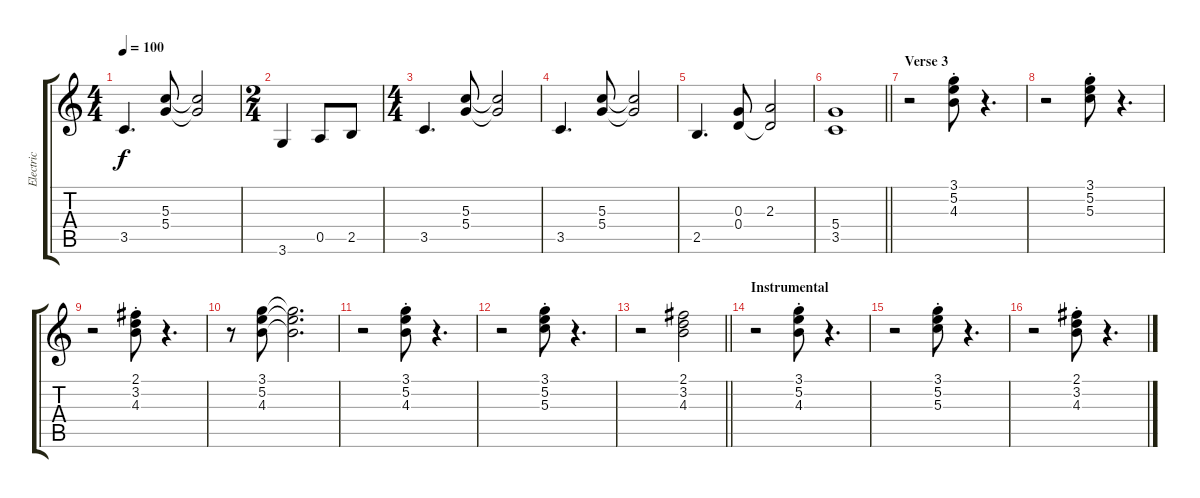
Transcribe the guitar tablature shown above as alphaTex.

\track ("Electric" "Electric") {instrument overdrivenguitar}
\staff {score tabs}
\tuning (E4 B3 G3 D3 A2 E2) {hide}
\ts (4 4)
\tempo 100
\clef g2
\ks c
3.5.4{d dy f} (5.3 5.4).8 (5.3{t} 5.4{t}).2 |
\ts (2 4)
3.6.4 0.5.8 2.5.8 |
\ts (4 4)
3.5.4{d} (5.3 5.4).8 (5.3{t} 5.4{t}).2 |
3.5.4{d} (5.3 5.4).8 (5.3{t} 5.4{t}).2 |
2.5.4{d} (0.3 0.4).8 (2.3 0.4{t}).2 |
\barLineRight lightlight
(5.4 3.5).1 |
\section ("" "Verse 3")
r.2 (3.1{st} 5.2{st} 4.3{st}).8 r.4{d} |
r.2 (3.1{st} 5.2{st} 5.3{st}).8 r.4{d} |
r.2 (2.1{st} 3.2{st} 4.3{st}).8 r.4{d} |
r.8 (3.1 5.2 4.3).8 (3.1{t} 5.2{t} 4.3{t}).2{d} |
r.2 (3.1{st} 5.2{st} 4.3{st}).8 r.4{d} |
r.2 (3.1{st} 5.2{st} 5.3{st}).8 r.4{d} |
\barLineRight lightlight
r.2 (2.1 3.2 4.3).2 |
\section ("" "Instrumental")
r.2 (3.1{st} 5.2{st} 4.3{st}).8 r.4{d} |
r.2 (3.1{st} 5.2{st} 5.3{st}).8 r.4{d} |
r.2 (2.1{st} 3.2{st} 4.3{st}).8 r.4{d}
